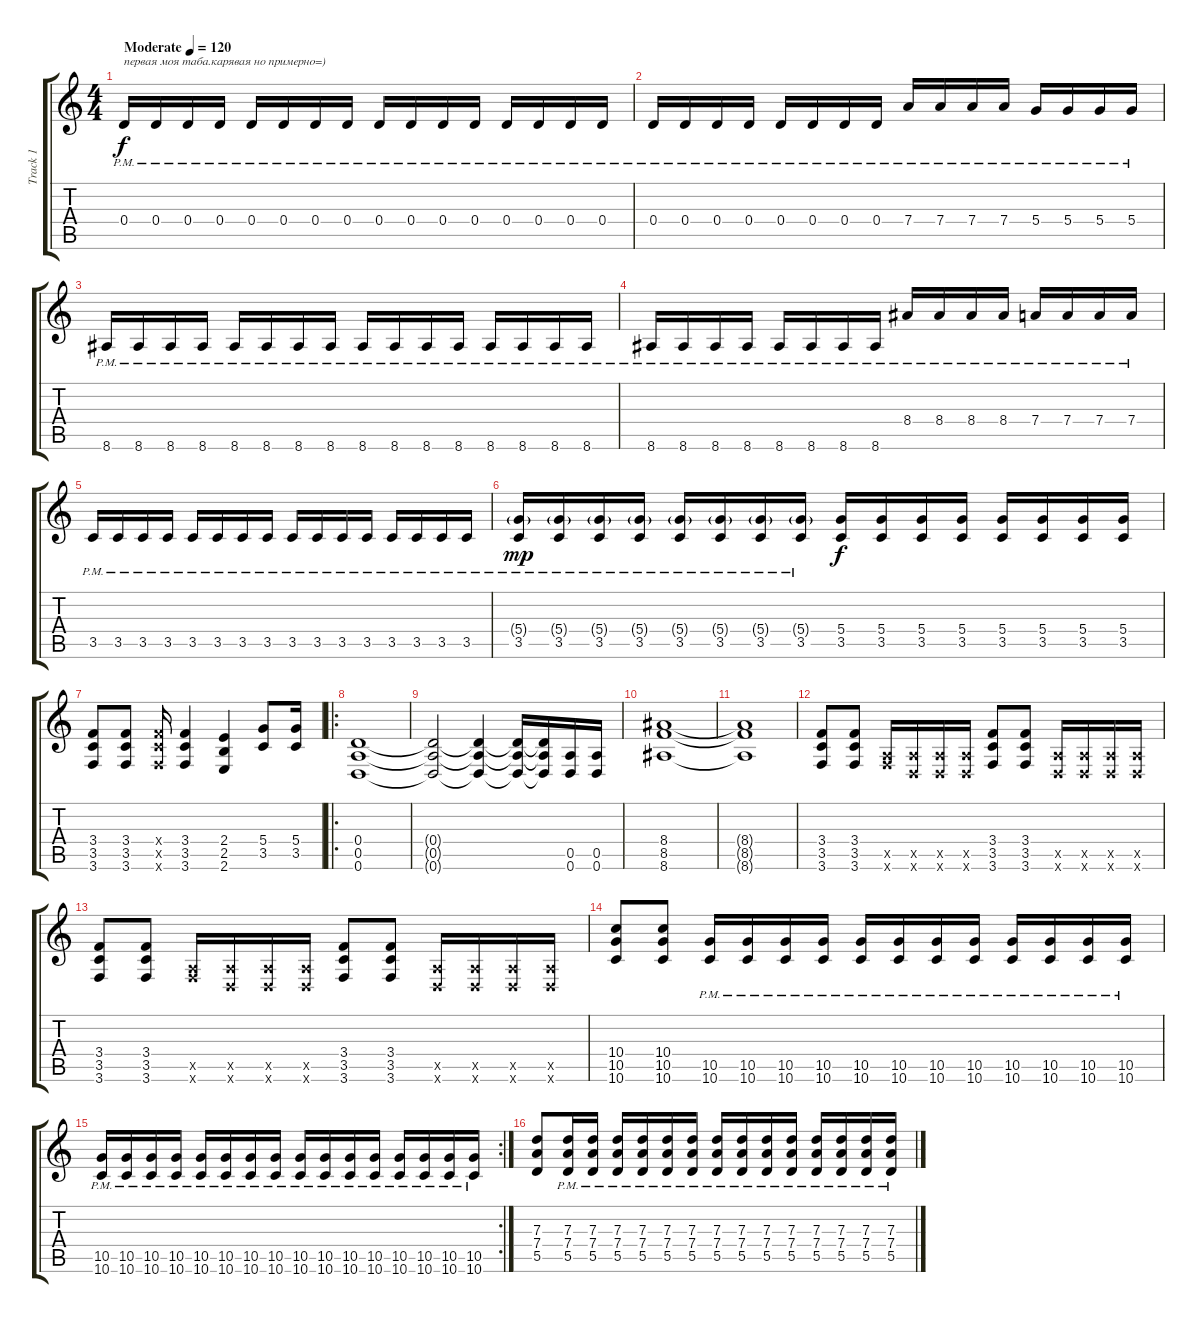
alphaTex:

\track ("Track 1" "Track 1") {instrument overdrivenguitar}
\staff {score tabs}
\tuning (E4 B3 G3 D3 A2 D2) {hide}
\ts (4 4)
\tempo (120 "Moderate")
\clef g2
\ks c
0.4{pm}.16{txt "первая моя таба.карявая но примерно=)" dy f instrument overdrivenguitar} 0.4{pm}.16 0.4{pm}.16 0.4{pm}.16 0.4{pm}.16 0.4{pm}.16 0.4{pm}.16 0.4{pm}.16 0.4{pm}.16 0.4{pm}.16 0.4{pm}.16 0.4{pm}.16 0.4{pm}.16 0.4{pm}.16 0.4{pm}.16 0.4{pm}.16 |
0.4{pm}.16 0.4{pm}.16 0.4{pm}.16 0.4{pm}.16 0.4{pm}.16 0.4{pm}.16 0.4{pm}.16 0.4{pm}.16 7.4{pm}.16 7.4{pm}.16 7.4{pm}.16 7.4{pm}.16 5.4{pm}.16 5.4{pm}.16 5.4{pm}.16 5.4{pm}.16 |
8.6{pm}.16 8.6{pm}.16 8.6{pm}.16 8.6{pm}.16 8.6{pm}.16 8.6{pm}.16 8.6{pm}.16 8.6{pm}.16 8.6{pm}.16 8.6{pm}.16 8.6{pm}.16 8.6{pm}.16 8.6{pm}.16 8.6{pm}.16 8.6{pm}.16 8.6{pm}.16 |
8.6{pm}.16 8.6{pm}.16 8.6{pm}.16 8.6{pm}.16 8.6{pm}.16 8.6{pm}.16 8.6{pm}.16 8.6{pm}.16 8.4{pm}.16 8.4{pm}.16 8.4{pm}.16 8.4{pm}.16 7.4{pm}.16 7.4{pm}.16 7.4{pm}.16 7.4{pm}.16 |
3.5{pm}.16 3.5{pm}.16 3.5{pm}.16 3.5{pm}.16 3.5{pm}.16 3.5{pm}.16 3.5{pm}.16 3.5{pm}.16 3.5{pm}.16 3.5{pm}.16 3.5{pm}.16 3.5{pm}.16 3.5{pm}.16 3.5{pm}.16 3.5{pm}.16 3.5{pm}.16 |
(5.4{g pm} 3.5{pm}).16{dy mp} (5.4{g pm} 3.5{pm}).16 (5.4{g pm} 3.5{pm}).16 (5.4{g pm} 3.5{pm}).16 (5.4{g pm} 3.5{pm}).16 (5.4{g pm} 3.5{pm}).16 (5.4{g pm} 3.5{pm}).16 (5.4{g pm} 3.5{pm}).16 (5.4 3.5).16{dy f} (5.4 3.5).16 (5.4 3.5).16 (5.4 3.5).16 (5.4 3.5).16 (5.4 3.5).16 (5.4 3.5).16 (5.4 3.5).16 |
(3.4 3.5 3.6).8 (3.4 3.5 3.6).8 (3.4{x} 3.5{x} 3.6{x}).16 (3.4 3.5 3.6).4 (2.4 2.5 2.6).4 (5.4 3.5).8 (5.4 3.5).16 |
\ro
(0.4 0.5 0.6).1 |
(0.4{t} 0.5{t} 0.6{t}).2 (0.4{t} 0.5{t} 0.6{t}).4 (0.4{t} 0.5{t} 0.6{t}).16 (0.4{t} 0.5{t} 0.6{t}).16 (0.5 0.6).16 (0.5 0.6).16 |
(8.4 8.5 8.6).1 |
(8.4{t} 8.5{t} 8.6{t}).1 |
(3.4 3.5 3.6).8 (3.4 3.5 3.6).8 (0.5{x} 3.6{x}).16 (0.5{x} 0.6{x}).16 (0.5{x} 0.6{x}).16 (0.5{x} 0.6{x}).16 (3.4 3.5 3.6).8 (3.4 3.5 3.6).8 (0.5{x} 0.6{x}).16 (0.5{x} 0.6{x}).16 (0.5{x} 0.6{x}).16 (0.5{x} 0.6{x}).16 |
(3.4 3.5 3.6).8 (3.4 3.5 3.6).8 (0.5{x} 3.6{x}).16 (0.5{x} 0.6{x}).16 (0.5{x} 0.6{x}).16 (0.5{x} 0.6{x}).16 (3.4 3.5 3.6).8 (3.4 3.5 3.6).8 (0.5{x} 0.6{x}).16 (0.5{x} 0.6{x}).16 (0.5{x} 0.6{x}).16 (0.5{x} 0.6{x}).16 |
(10.4 10.5 10.6).8 (10.4 10.5 10.6).8 (10.5{pm} 10.6{pm}).16 (10.5{pm} 10.6{pm}).16 (10.5{pm} 10.6{pm}).16 (10.5{pm} 10.6{pm}).16 (10.5{pm} 10.6{pm}).16 (10.5{pm} 10.6{pm}).16 (10.5{pm} 10.6{pm}).16 (10.5{pm} 10.6{pm}).16 (10.5{pm} 10.6{pm}).16 (10.5{pm} 10.6{pm}).16 (10.5{pm} 10.6{pm}).16 (10.5{pm} 10.6{pm}).16 |
\rc 2
(10.5{pm} 10.6{pm}).16 (10.5{pm} 10.6{pm}).16 (10.5{pm} 10.6{pm}).16 (10.5{pm} 10.6{pm}).16 (10.5{pm} 10.6{pm}).16 (10.5{pm} 10.6{pm}).16 (10.5{pm} 10.6{pm}).16 (10.5{pm} 10.6{pm}).16 (10.5{pm} 10.6{pm}).16 (10.5{pm} 10.6{pm}).16 (10.5{pm} 10.6{pm}).16 (10.5{pm} 10.6{pm}).16 (10.5{pm} 10.6{pm}).16 (10.5{pm} 10.6{pm}).16 (10.5{pm} 10.6{pm}).16 (10.5{pm} 10.6{pm}).16 |
(7.3 7.4 5.5).8 (7.3{pm} 7.4{pm} 5.5{pm}).16 (7.3{pm} 7.4{pm} 5.5{pm}).16 (7.3{pm} 7.4{pm} 5.5{pm}).16 (7.3{pm} 7.4{pm} 5.5{pm}).16 (7.3{pm} 7.4{pm} 5.5{pm}).16 (7.3{pm} 7.4{pm} 5.5{pm}).16 (7.3{pm} 7.4{pm} 5.5{pm}).16 (7.3{pm} 7.4{pm} 5.5{pm}).16 (7.3{pm} 7.4{pm} 5.5).16 (7.3{pm} 7.4{pm} 5.5{pm}).16 (7.3{pm} 7.4{pm} 5.5{pm}).16 (7.3{pm} 7.4{pm} 5.5{pm}).16 (7.3{pm} 7.4{pm} 5.5{pm}).16 (7.3{pm} 7.4{pm} 5.5{pm}).16
